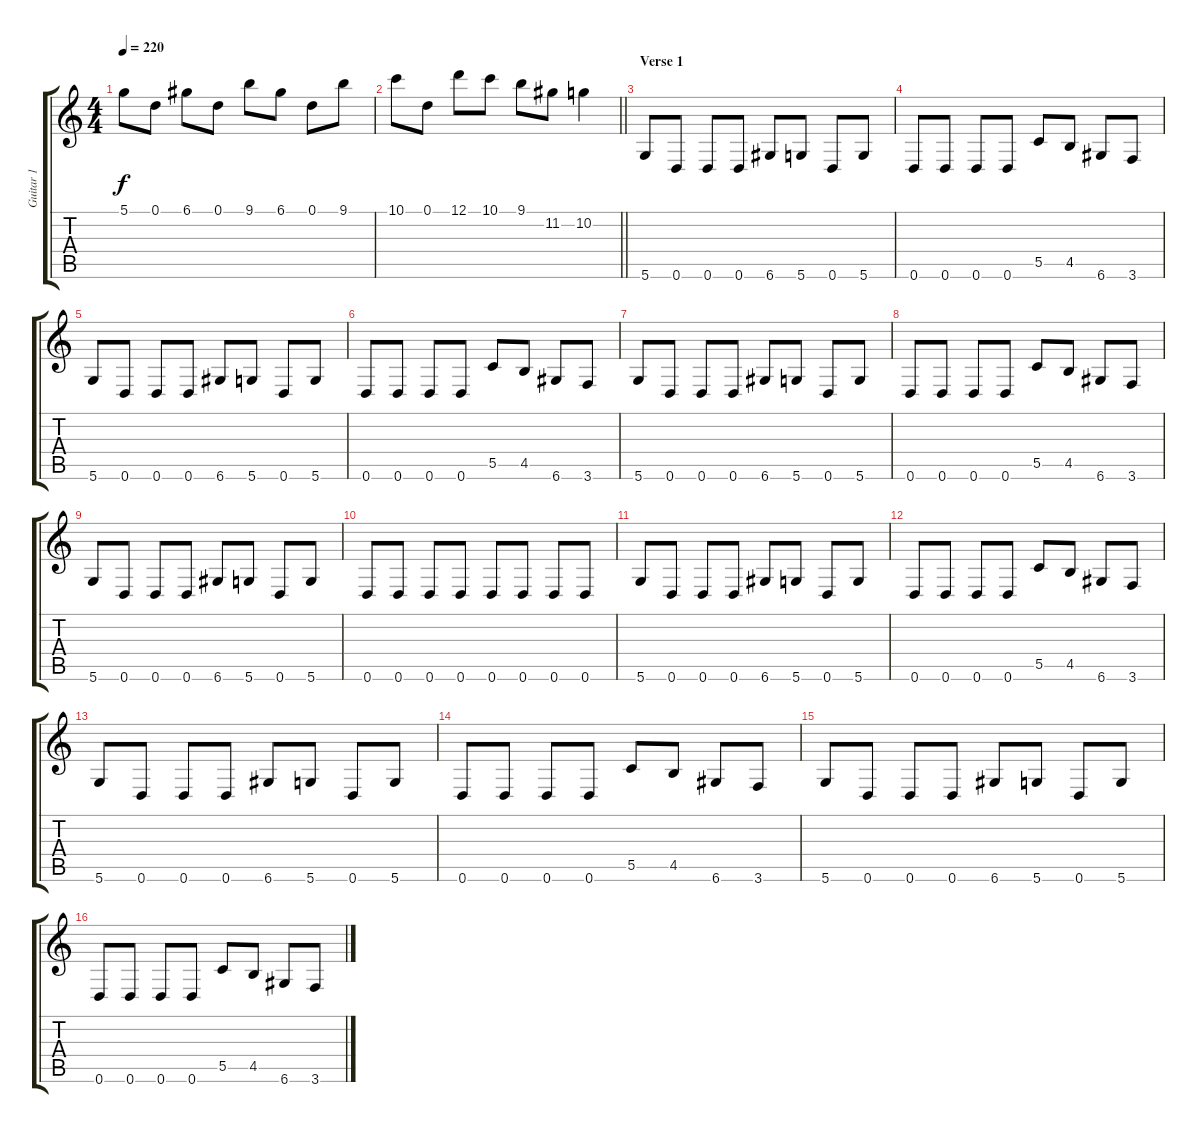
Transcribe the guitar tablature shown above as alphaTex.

\track ("Guitar 1" "Guitar 1") {instrument distortionguitar}
\staff {score tabs}
\tuning (D4 A3 F3 C3 G2 D2) {hide}
\ts (4 4)
\tempo 220
\clef g2
\ks c
5.1.8{dy f} 0.1.8 6.1.8 0.1.8 9.1.8 6.1.8 0.1.8 9.1.8 |
\barLineRight lightlight
10.1.8 0.1.8 12.1.8 10.1.8 9.1.8 11.2.8 10.2.4 |
\section ("" "Verse 1")
5.6.8 0.6.8 0.6.8 0.6.8 6.6.8 5.6.8 0.6.8 5.6.8 |
0.6.8 0.6.8 0.6.8 0.6.8 5.5.8 4.5.8 6.6.8 3.6.8 |
5.6.8 0.6.8 0.6.8 0.6.8 6.6.8 5.6.8 0.6.8 5.6.8 |
0.6.8 0.6.8 0.6.8 0.6.8 5.5.8 4.5.8 6.6.8 3.6.8 |
5.6.8 0.6.8 0.6.8 0.6.8 6.6.8 5.6.8 0.6.8 5.6.8 |
0.6.8 0.6.8 0.6.8 0.6.8 5.5.8 4.5.8 6.6.8 3.6.8 |
5.6.8 0.6.8 0.6.8 0.6.8 6.6.8 5.6.8 0.6.8 5.6.8 |
0.6.8 0.6.8 0.6.8 0.6.8 0.6.8 0.6.8 0.6.8 0.6.8 |
5.6.8 0.6.8 0.6.8 0.6.8 6.6.8 5.6.8 0.6.8 5.6.8 |
0.6.8 0.6.8 0.6.8 0.6.8 5.5.8 4.5.8 6.6.8 3.6.8 |
5.6.8 0.6.8 0.6.8 0.6.8 6.6.8 5.6.8 0.6.8 5.6.8 |
0.6.8 0.6.8 0.6.8 0.6.8 5.5.8 4.5.8 6.6.8 3.6.8 |
5.6.8 0.6.8 0.6.8 0.6.8 6.6.8 5.6.8 0.6.8 5.6.8 |
0.6.8 0.6.8 0.6.8 0.6.8 5.5.8 4.5.8 6.6.8 3.6.8
